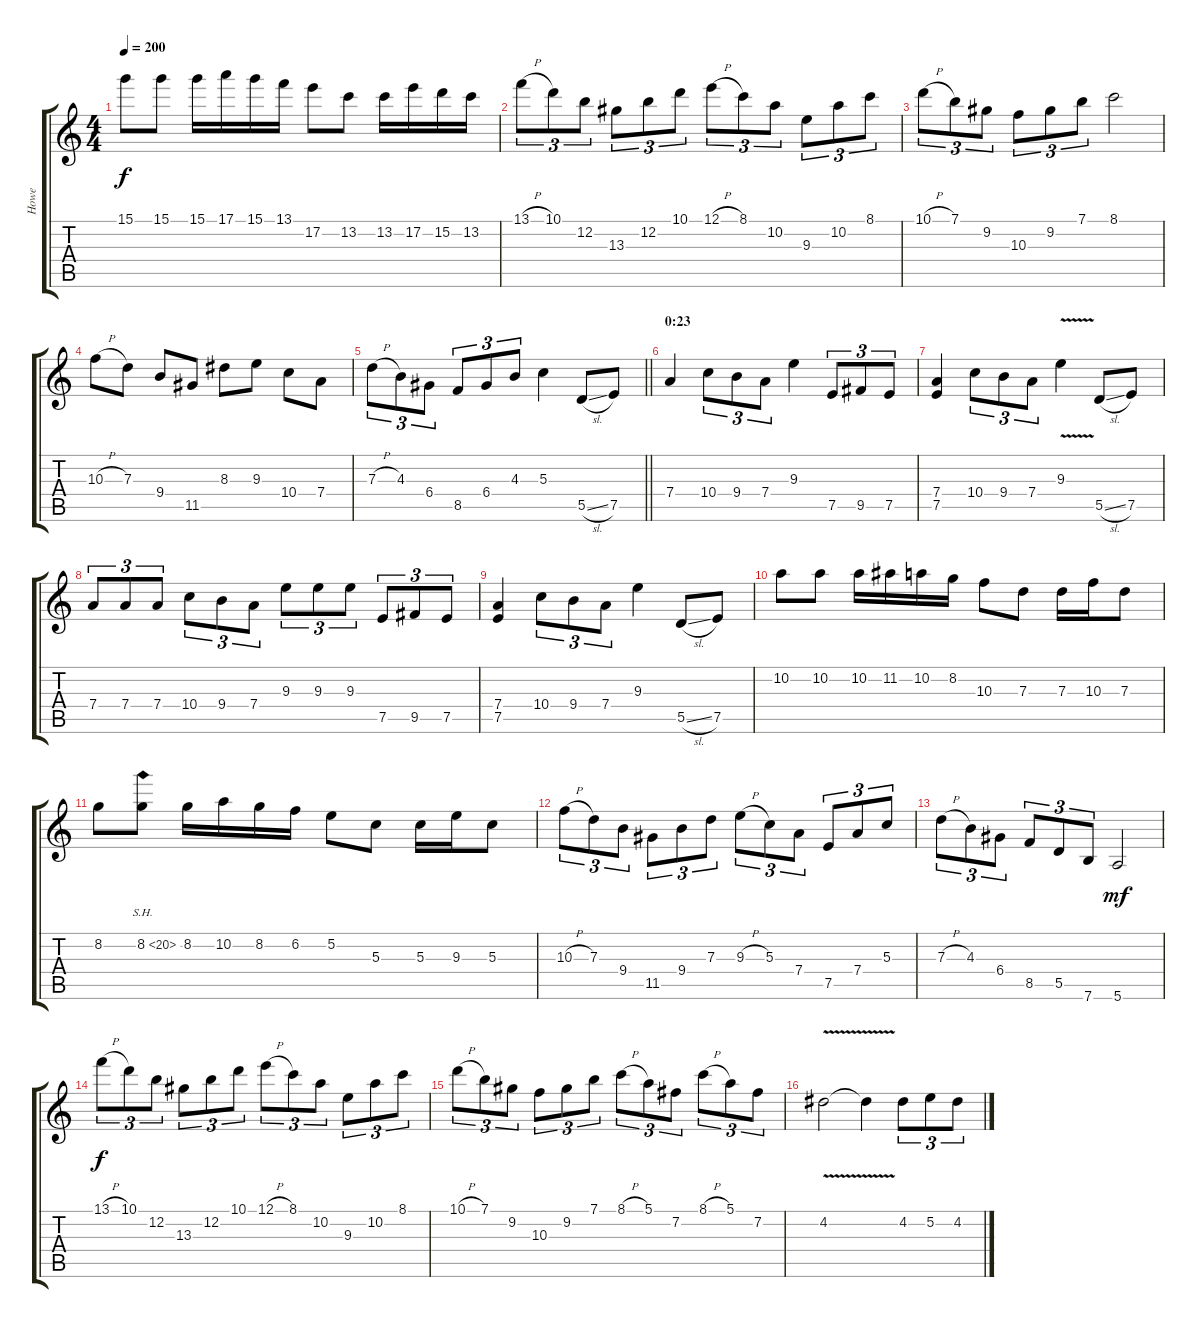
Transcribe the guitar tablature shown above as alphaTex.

\track ("Howe" "Howe") {instrument distortionguitar}
\staff {score tabs}
\tuning (E4 B3 G3 D3 A2 E2) {hide}
\ts (4 4)
\tempo 200
\clef g2
\ks c
15.1.8{dy f} 15.1.8 15.1.16 17.1.16 15.1.16 13.1.16 17.2.8 13.2.8 13.2.16 17.2.16 15.2.16 13.2.16 |
13.1{h}.8{tu (3 2)} 10.1.8{tu (3 2)} 12.2.8{tu (3 2)} 13.3.8{tu (3 2)} 12.2.8{tu (3 2)} 10.1.8{tu (3 2)} 12.1{h}.8{tu (3 2)} 8.1.8{tu (3 2)} 10.2.8{tu (3 2)} 9.3.8{tu (3 2)} 10.2.8{tu (3 2)} 8.1.8{tu (3 2)} |
10.1{h}.8{tu (3 2)} 7.1.8{tu (3 2)} 9.2.8{tu (3 2)} 10.3.8{tu (3 2)} 9.2.8{tu (3 2)} 7.1.8{tu (3 2)} 8.1.2 |
10.3{h}.8 7.3.8 9.4.8 11.5.8 8.3.8 9.3.8 10.4.8 7.4.8 |
\barLineRight lightlight
7.3{h}.8{tu (3 2)} 4.3.8{tu (3 2)} 6.4.8{tu (3 2)} 8.5.8{tu (3 2)} 6.4.8{tu (3 2)} 4.3.8{tu (3 2)} 5.3.4 5.5{sl}.8 7.5.8 |
\section ("" "0:23")
7.4.4 10.4.8{tu (3 2)} 9.4.8{tu (3 2)} 7.4.8{tu (3 2)} 9.3.4 7.5.8{tu (3 2)} 9.5.8{tu (3 2)} 7.5.8{tu (3 2)} |
(7.4 7.5).4 10.4.8{tu (3 2)} 9.4.8{tu (3 2)} 7.4.8{tu (3 2)} 9.3{v}.4 5.5{sl}.8 7.5.8 |
7.4.8{tu (3 2)} 7.4.8{tu (3 2)} 7.4.8{tu (3 2)} 10.4.8{tu (3 2)} 9.4.8{tu (3 2)} 7.4.8{tu (3 2)} 9.3.8{tu (3 2)} 9.3.8{tu (3 2)} 9.3.8{tu (3 2)} 7.5.8{tu (3 2)} 9.5.8{tu (3 2)} 7.5.8{tu (3 2)} |
(7.4 7.5).4 10.4.8{tu (3 2)} 9.4.8{tu (3 2)} 7.4.8{tu (3 2)} 9.3.4 5.5{sl}.8 7.5.8 |
10.2.8 10.2.8 10.2.16 11.2.16 10.2.16 8.2.16 10.3.8 7.3.8 7.3.16 10.3.16 7.3.8 |
8.2.8 8.2{sh 12}.8 8.2.16 10.2.16 8.2.16 6.2.16 5.2.8 5.3.8 5.3.16 9.3.16 5.3.8 |
10.3{h}.8{tu (3 2)} 7.3.8{tu (3 2)} 9.4.8{tu (3 2)} 11.5.8{tu (3 2)} 9.4.8{tu (3 2)} 7.3.8{tu (3 2)} 9.3{h}.8{tu (3 2)} 5.3.8{tu (3 2)} 7.4.8{tu (3 2)} 7.5.8{tu (3 2)} 7.4.8{tu (3 2)} 5.3.8{tu (3 2)} |
7.3{h}.8{tu (3 2)} 4.3.8{tu (3 2)} 6.4.8{tu (3 2)} 8.5.8{tu (3 2)} 5.5.8{tu (3 2)} 7.6.8{tu (3 2)} 5.6.2{dy mf} |
13.1{h}.8{tu (3 2) dy f} 10.1.8{tu (3 2)} 12.2.8{tu (3 2)} 13.3.8{tu (3 2)} 12.2.8{tu (3 2)} 10.1.8{tu (3 2)} 12.1{h}.8{tu (3 2)} 8.1.8{tu (3 2)} 10.2.8{tu (3 2)} 9.3.8{tu (3 2)} 10.2.8{tu (3 2)} 8.1.8{tu (3 2)} |
10.1{h}.8{tu (3 2)} 7.1.8{tu (3 2)} 9.2.8{tu (3 2)} 10.3.8{tu (3 2)} 9.2.8{tu (3 2)} 7.1.8{tu (3 2)} 8.1{h}.8{tu (3 2)} 5.1.8{tu (3 2)} 7.2.8{tu (3 2)} 8.1{h}.8{tu (3 2)} 5.1.8{tu (3 2)} 7.2.8{tu (3 2)} |
4.2{v}.2 4.2{t}.4 4.2.8{tu (3 2)} 5.2.8{tu (3 2)} 4.2.8{tu (3 2)}
